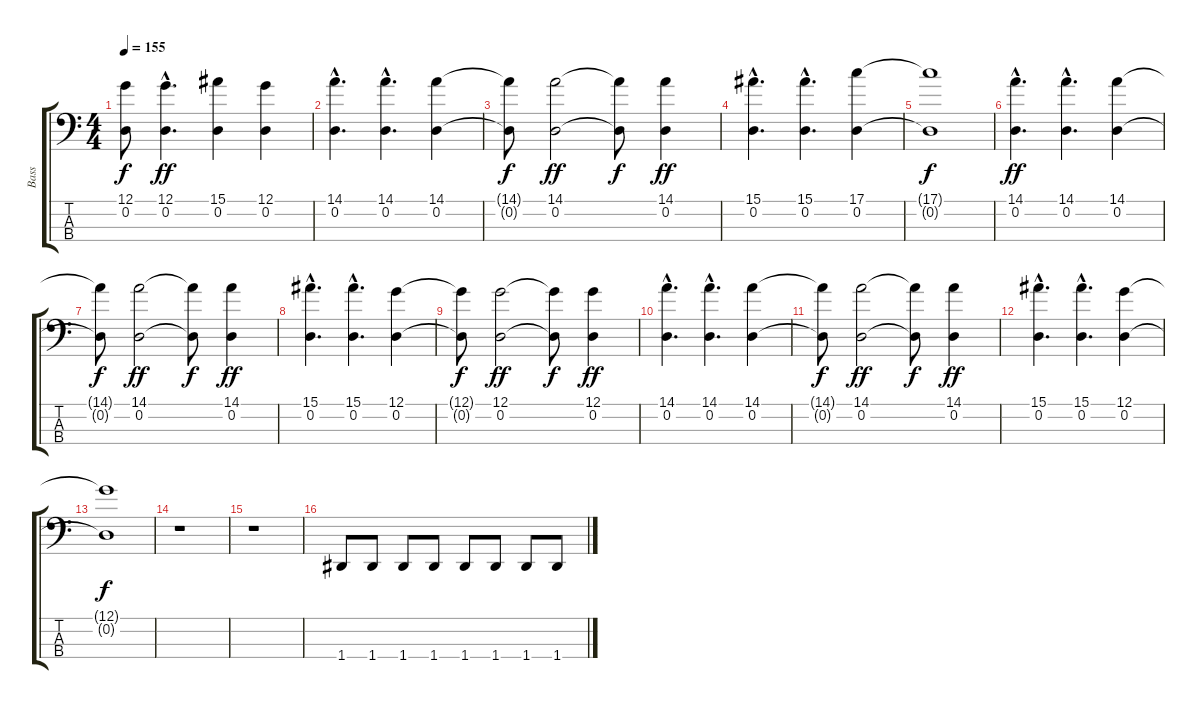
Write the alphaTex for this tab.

\track ("Bass                " "Bass      ") {instrument slapbass2}
\staff {score tabs}
\tuning (G2 D2 A1 D1) {hide}
\ts (4 4)
\tempo 155
\clef f4
\ks c
(12.1{t} 0.2{t}).8{dy f} (12.1{hac} 0.2{hac}).4{d dy ff} (15.1 0.2).4 (12.1 0.2).4 |
(14.1{hac} 0.2{hac}).4{d} (14.1{hac} 0.2{hac}).4{d} (14.1 0.2).4 |
(14.1{t} 0.2{t}).8{dy f} (14.1 0.2).2{dy ff} (14.1{t} 0.2{t}).8{dy f} (14.1 0.2).4{dy ff} |
(15.1{hac} 0.2{hac}).4{d} (15.1{hac} 0.2{hac}).4{d} (17.1 0.2).4 |
(17.1{t} 0.2{t}).1{dy f} |
(14.1{hac} 0.2{hac}).4{d dy ff} (14.1{hac} 0.2{hac}).4{d} (14.1 0.2).4 |
(14.1{t} 0.2{t}).8{dy f} (14.1 0.2).2{dy ff} (14.1{t} 0.2{t}).8{dy f} (14.1 0.2).4{dy ff} |
(15.1{hac} 0.2{hac}).4{d} (15.1{hac} 0.2{hac}).4{d} (12.1 0.2).4 |
(12.1{t} 0.2{t}).8{dy f} (12.1 0.2).2{dy ff} (12.1{t} 0.2{t}).8{dy f} (12.1 0.2).4{dy ff} |
(14.1{hac} 0.2{hac}).4{d} (14.1{hac} 0.2{hac}).4{d} (14.1 0.2).4 |
(14.1{t} 0.2{t}).8{dy f} (14.1 0.2).2{dy ff} (14.1{t} 0.2{t}).8{dy f} (14.1 0.2).4{dy ff} |
(15.1{hac} 0.2{hac}).4{d} (15.1{hac} 0.2{hac}).4{d} (12.1 0.2).4 |
(12.1{t} 0.2{t}).1{dy f} |
r.1 |
r.1 |
1.4.8 1.4.8 1.4.8 1.4.8 1.4.8 1.4.8 1.4.8 1.4.8
